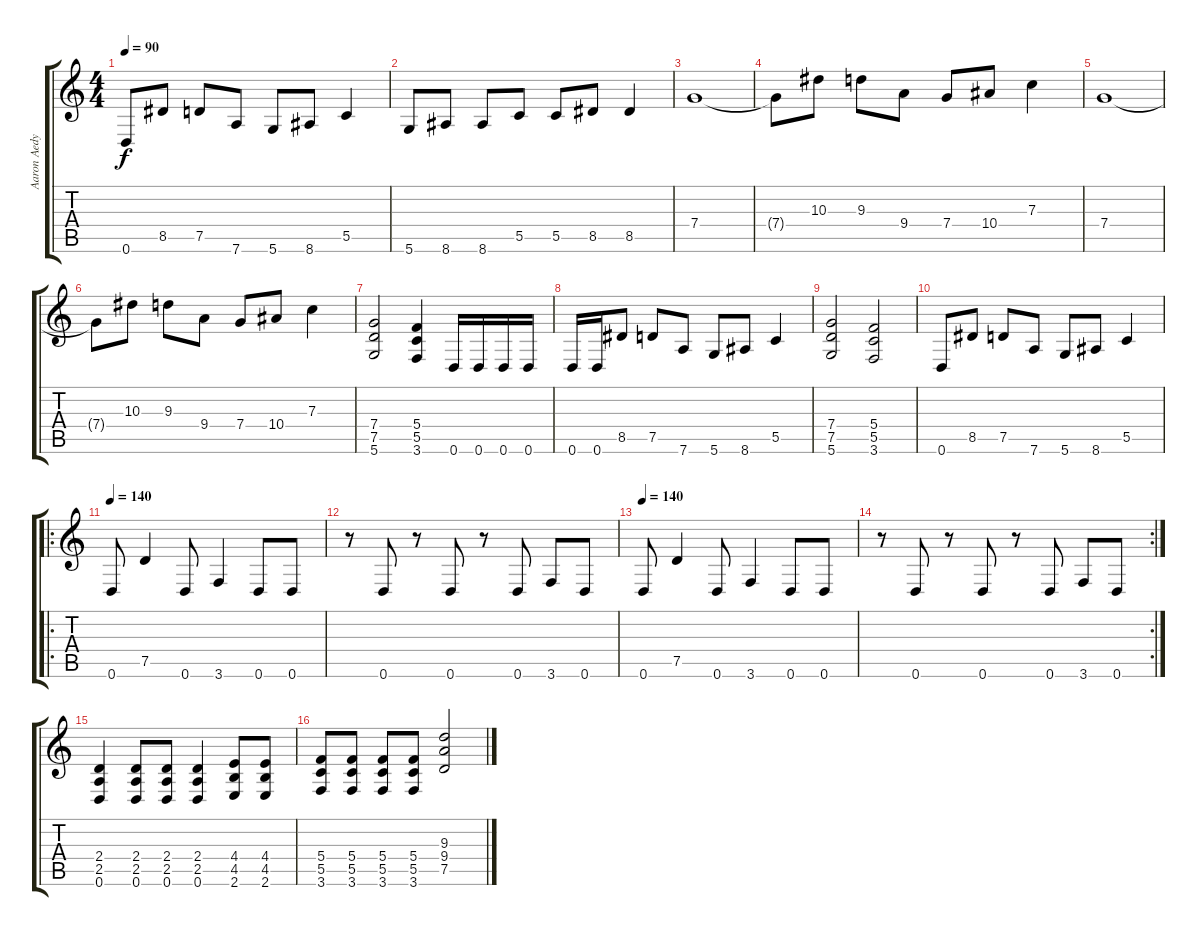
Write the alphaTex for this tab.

\track ("Aaron Aedy" "Aaron Aedy") {instrument distortionguitar}
\staff {score tabs}
\tuning (D4 A3 F3 C3 G2 D2) {hide}
\ts (4 4)
\tempo 90
\clef g2
\ks c
0.6.8{dy f} 8.5.8 7.5.8 7.6.8 5.6.8 8.6.8 5.5.4 |
5.6.8 8.6.8 8.6.8 5.5.8 5.5.8 8.5.8 8.5.4 |
7.4.1 |
7.4{t}.8 10.3.8 9.3.8 9.4.8 7.4.8 10.4.8 7.3.4 |
7.4.1 |
7.4{t}.8 10.3.8 9.3.8 9.4.8 7.4.8 10.4.8 7.3.4 |
(7.4 7.5 5.6).2 (5.4 5.5 3.6).4 0.6.16 0.6.16 0.6.16 0.6.16 |
0.6.16 0.6.16 8.5.8 7.5.8 7.6.8 5.6.8 8.6.8 5.5.4 |
(7.4 7.5 5.6).2 (5.4 5.5 3.6).2 |
0.6.8 8.5.8 7.5.8 7.6.8 5.6.8 8.6.8 5.5.4 |
\ro
\tempo 140
0.6.8 7.5.4 0.6.8 3.6.4 0.6.8 0.6.8 |
r.8 0.6.8 r.8 0.6.8 r.8 0.6.8 3.6.8 0.6.8 |
\tempo 140
0.6.8 7.5.4 0.6.8 3.6.4 0.6.8 0.6.8 |
\rc 2
r.8 0.6.8 r.8 0.6.8 r.8 0.6.8 3.6.8 0.6.8 |
(2.4 2.5 0.6).4 (2.4 2.5 0.6).8 (2.4 2.5 0.6).8 (2.4 2.5 0.6).4 (4.4 4.5 2.6).8 (4.4 4.5 2.6).8 |
(5.4 5.5 3.6).8 (5.4 5.5 3.6).8 (5.4 5.5 3.6).8 (5.4 5.5 3.6).8 (9.3 9.4{ss} 7.5{ss}).2
